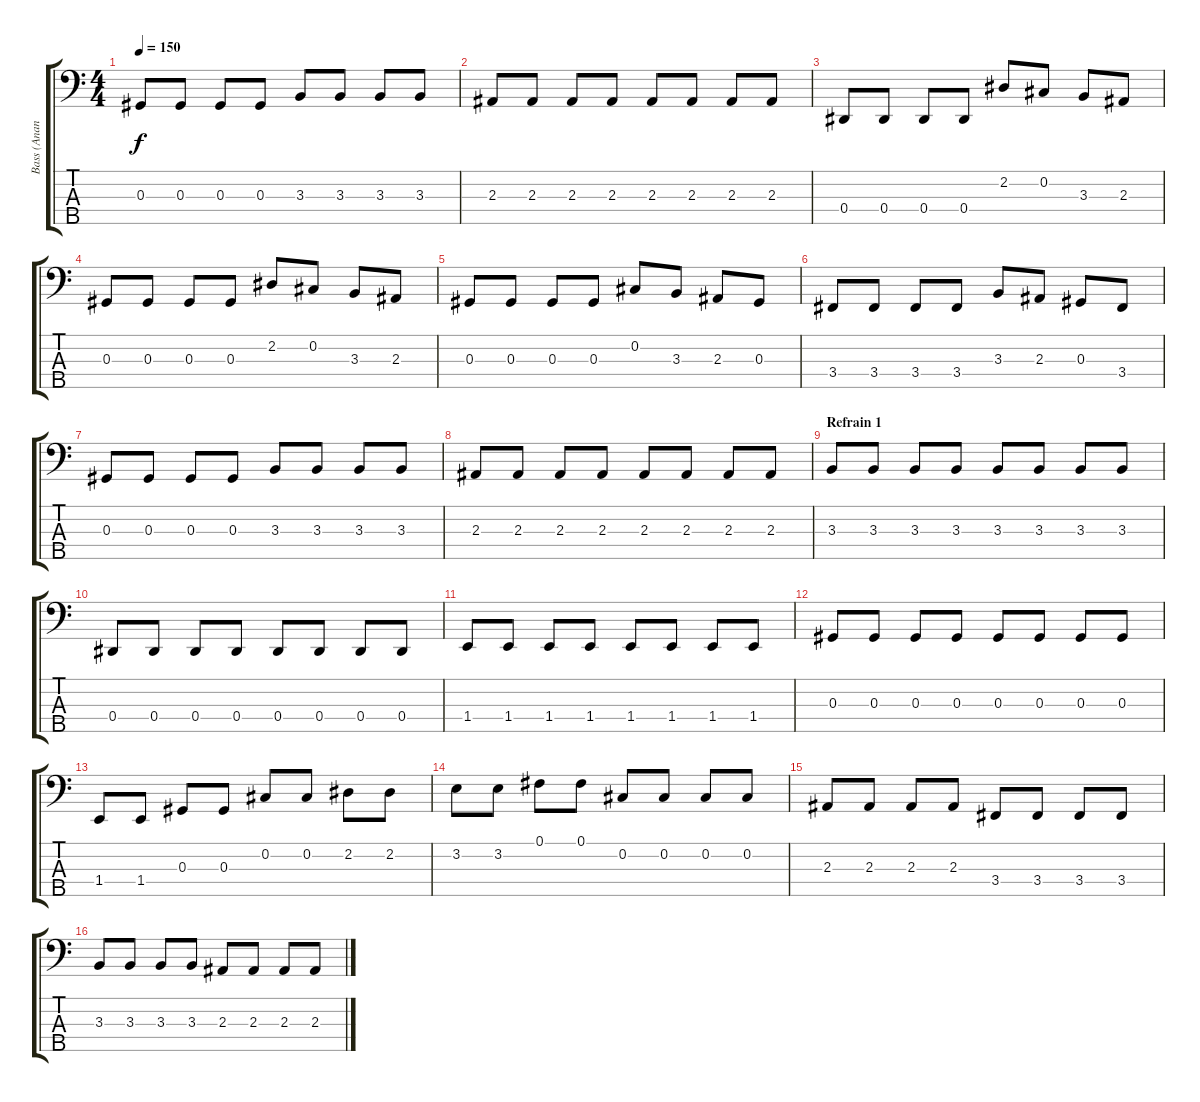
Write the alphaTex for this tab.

\track ("Bass (Anan Kaddouri)" "Bass (Anan") {instrument electricbassfinger}
\staff {score tabs}
\tuning (Gb2 Db2 Ab1 Eb1 Bb0) {hide}
\ts (4 4)
\tempo 150
\clef f4
\ks c
0.3.8{dy f} 0.3.8 0.3.8 0.3.8 3.3.8 3.3.8 3.3.8 3.3.8 |
2.3.8 2.3.8 2.3.8 2.3.8 2.3.8 2.3.8 2.3.8 2.3.8 |
0.4.8 0.4.8 0.4.8 0.4.8 2.2.8 0.2.8 3.3.8 2.3.8 |
0.3.8 0.3.8 0.3.8 0.3.8 2.2.8 0.2.8 3.3.8 2.3.8 |
0.3.8 0.3.8 0.3.8 0.3.8 0.2.8 3.3.8 2.3.8 0.3.8 |
3.4.8 3.4.8 3.4.8 3.4.8 3.3.8 2.3.8 0.3.8 3.4.8 |
0.3.8 0.3.8 0.3.8 0.3.8 3.3.8 3.3.8 3.3.8 3.3.8 |
2.3.8 2.3.8 2.3.8 2.3.8 2.3.8 2.3.8 2.3.8 2.3.8 |
\section ("" "Refrain 1")
3.3.8 3.3.8 3.3.8 3.3.8 3.3.8 3.3.8 3.3.8 3.3.8 |
0.4.8 0.4.8 0.4.8 0.4.8 0.4.8 0.4.8 0.4.8 0.4.8 |
1.4.8 1.4.8 1.4.8 1.4.8 1.4.8 1.4.8 1.4.8 1.4.8 |
0.3.8 0.3.8 0.3.8 0.3.8 0.3.8 0.3.8 0.3.8 0.3.8 |
1.4.8 1.4.8 0.3.8 0.3.8 0.2.8 0.2.8 2.2.8 2.2.8 |
3.2.8 3.2.8 0.1.8 0.1.8 0.2.8 0.2.8 0.2.8 0.2.8 |
2.3.8 2.3.8 2.3.8 2.3.8 3.4.8 3.4.8 3.4.8 3.4.8 |
3.3.8 3.3.8 3.3.8 3.3.8 2.3.8 2.3.8 2.3.8 2.3.8
